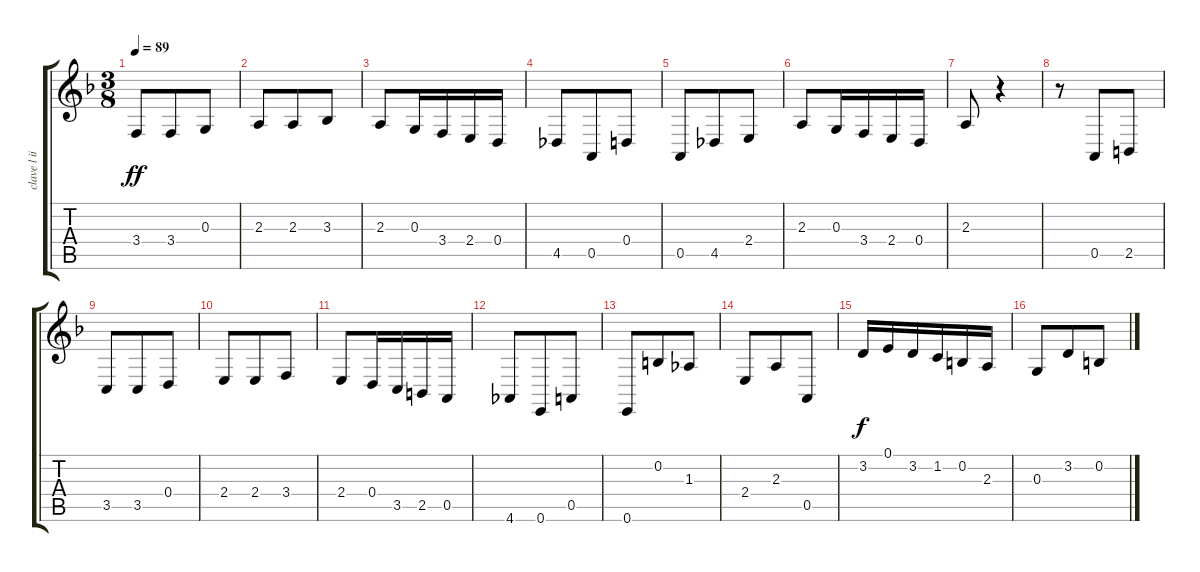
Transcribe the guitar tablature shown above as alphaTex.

\track ("clave l ii" "clave l ii") {instrument harpsichord}
\staff {score tabs}
\tuning (E4 B3 G3 D3 A2 E2) {hide}
\ts (3 8)
\tempo 89
\clef g2
\ks dminor
3.4.8{dy ff} 3.4.8 0.3.8 |
2.3.8 2.3.8 3.3.8 |
2.3.8 0.3.16 3.4.16 2.4.16 0.4.16 |
4.5.8 0.5.8 0.4.8 |
0.5.8 4.5.8 2.4.8 |
2.3.8 0.3.16 3.4.16 2.4.16 0.4.16 |
2.3.8 r.4 |
r.8 0.5.8 2.5.8 |
3.5.8 3.5.8 0.4.8 |
2.4.8 2.4.8 3.4.8 |
2.4.8 0.4.16 3.5.16 2.5.16 0.5.16 |
4.6.8 0.6.8 0.5.8 |
0.6.8 0.2.8 1.3.8 |
2.4.8 2.3.8 0.5.8 |
3.2.16{dy f} 0.1.16 3.2.16 1.2.16 0.2.16 2.3.16 |
0.3.8 3.2.8 0.2.8
